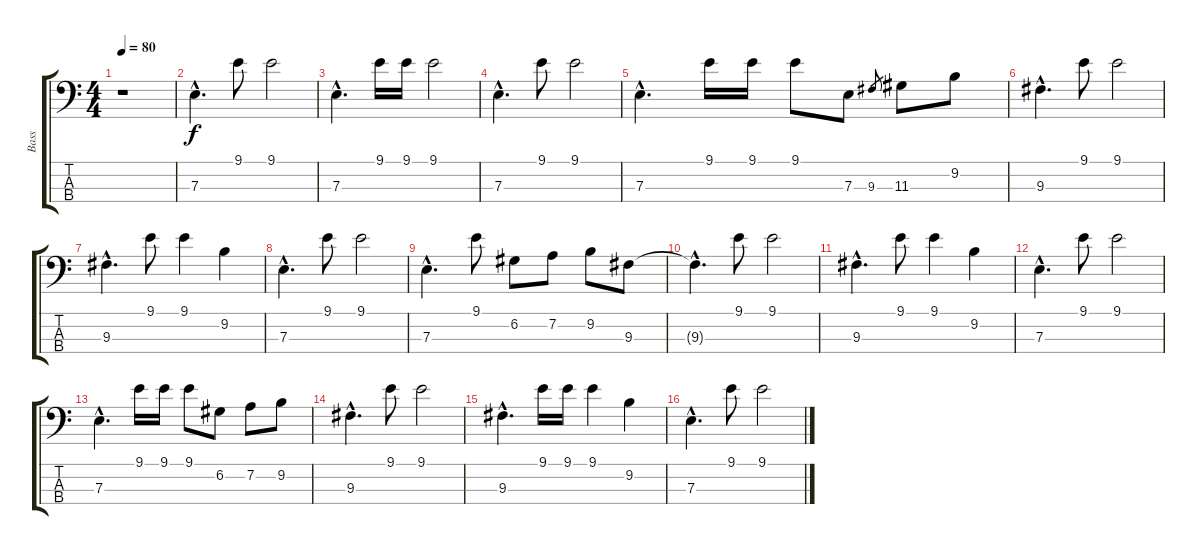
\track ("Bass" "Bass") {instrument electricbassfinger}
\staff {score tabs}
\tuning (G2 D2 A1 E1) {hide}
\ts (4 4)
\tempo 80
\clef f4
\ks c
r.1{dy f instrument electricbassfinger} |
7.3{hac}.4{d} 9.1.8 9.1.2 |
7.3{hac}.4{d} 9.1.16 9.1.16 9.1.2 |
7.3{hac}.4{d} 9.1.8 9.1.2 |
7.3{hac}.4{d} 9.1.16 9.1.16 9.1.8 7.3.8 9.3.8{gr} 11.3.8 9.2.8 |
9.3{hac}.4{d} 9.1.8 9.1.2 |
9.3{hac}.4{d} 9.1.8 9.1.4 9.2.4 |
7.3{hac}.4{d} 9.1.8 9.1.2 |
7.3{hac}.4{d} 9.1.8 6.2.8 7.2.8 9.2.8 9.3.8 |
9.3{hac t}.4{d} 9.1.8 9.1.2 |
9.3{hac}.4{d} 9.1.8 9.1.4 9.2.4 |
7.3{hac}.4{d} 9.1.8 9.1.2 |
7.3{hac}.4{d} 9.1.16 9.1.16 9.1.8 6.2.8 7.2.8 9.2.8 |
9.3{hac}.4{d} 9.1.8 9.1.2 |
9.3{hac}.4{d} 9.1.16 9.1.16 9.1.4 9.2.4 |
7.3{hac}.4{d} 9.1.8 9.1.2
